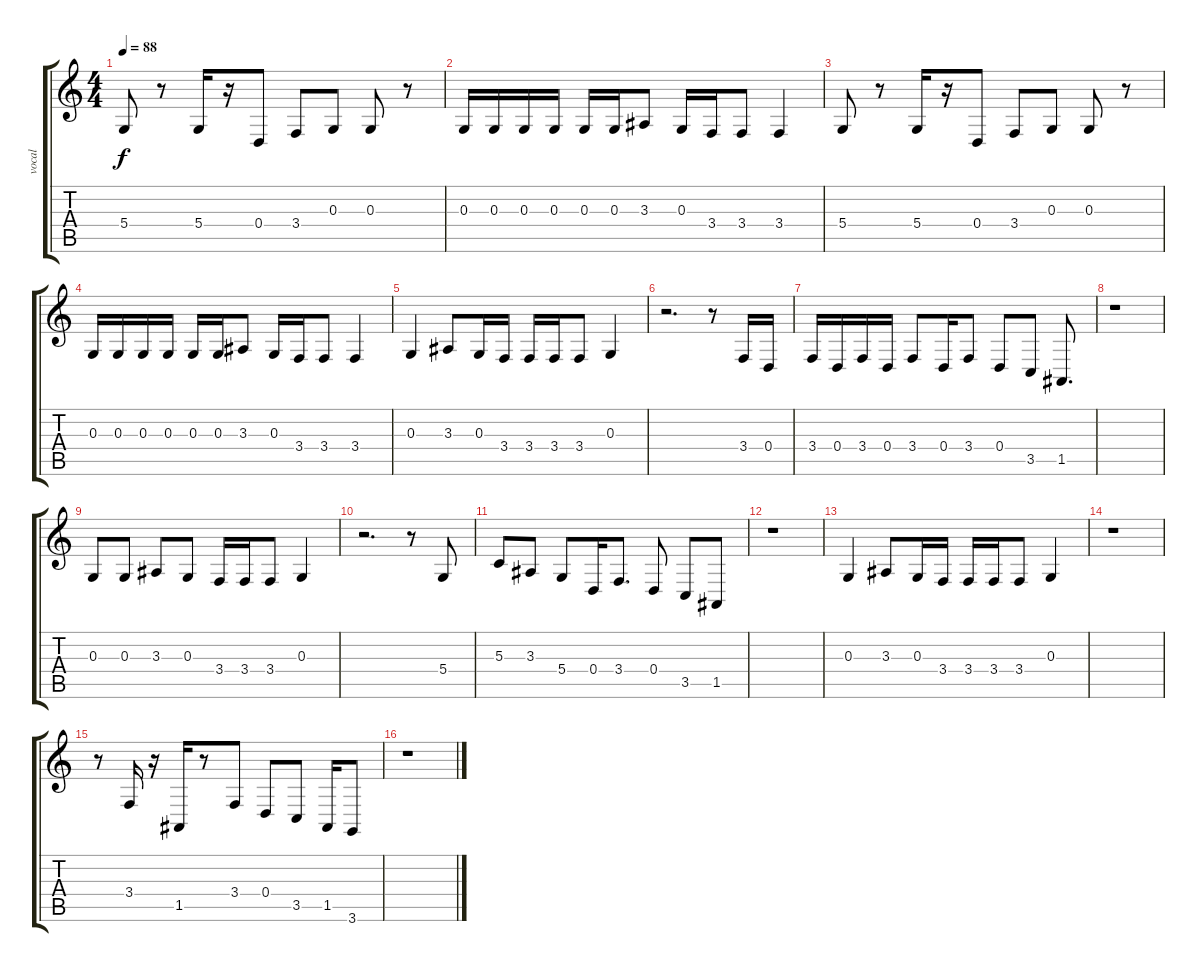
\track ("vocal" "vocal") {instrument bassoon}
\staff {score tabs}
\tuning (E4 B3 G3 D3 A2 E2) {hide}
\ts (4 4)
\tempo 88
\clef g2
\ks c
5.4.8{dy f instrument voiceoohs} r.8 5.4.16 r.16 0.4.8 3.4.8 0.3.8 0.3.8 r.8 |
0.3.16 0.3.16 0.3.16 0.3.16 0.3.16 0.3.16 3.3.8 0.3.16 3.4.16 3.4.8 3.4.4 |
5.4.8{instrument voiceoohs} r.8 5.4.16 r.16 0.4.8 3.4.8 0.3.8 0.3.8 r.8 |
0.3.16 0.3.16 0.3.16 0.3.16 0.3.16 0.3.16 3.3.8 0.3.16 3.4.16 3.4.8 3.4.4 |
0.3.4{instrument bassoon} 3.3.8 0.3.16 3.4.16 3.4.16 3.4.16 3.4.8 0.3.4 |
r.2{d} r.8 3.4.16 0.4.16 |
3.4.16 0.4.16 3.4.16 0.4.16 3.4.8 0.4.16 3.4.8 0.4.8 3.5.8 1.5.8{d} |
r.1 |
0.3.8 0.3.8 3.3.8 0.3.8 3.4.16 3.4.16 3.4.8 0.3.4 |
r.2{d} r.8 5.4.8 |
5.3.8 3.3.8 5.4.8 0.4.16 3.4.8{d} 0.4.8 3.5.8 1.5.8 |
r.1 |
0.3.4 3.3.8 0.3.16 3.4.16 3.4.16 3.4.16 3.4.8 0.3.4 |
r.1 |
r.8 3.4.16{volume 9} r.16 1.5.16 r.8 3.4.8 0.4.8{volume 8} 3.5.8 1.5.16 3.6.8 |
r.1
